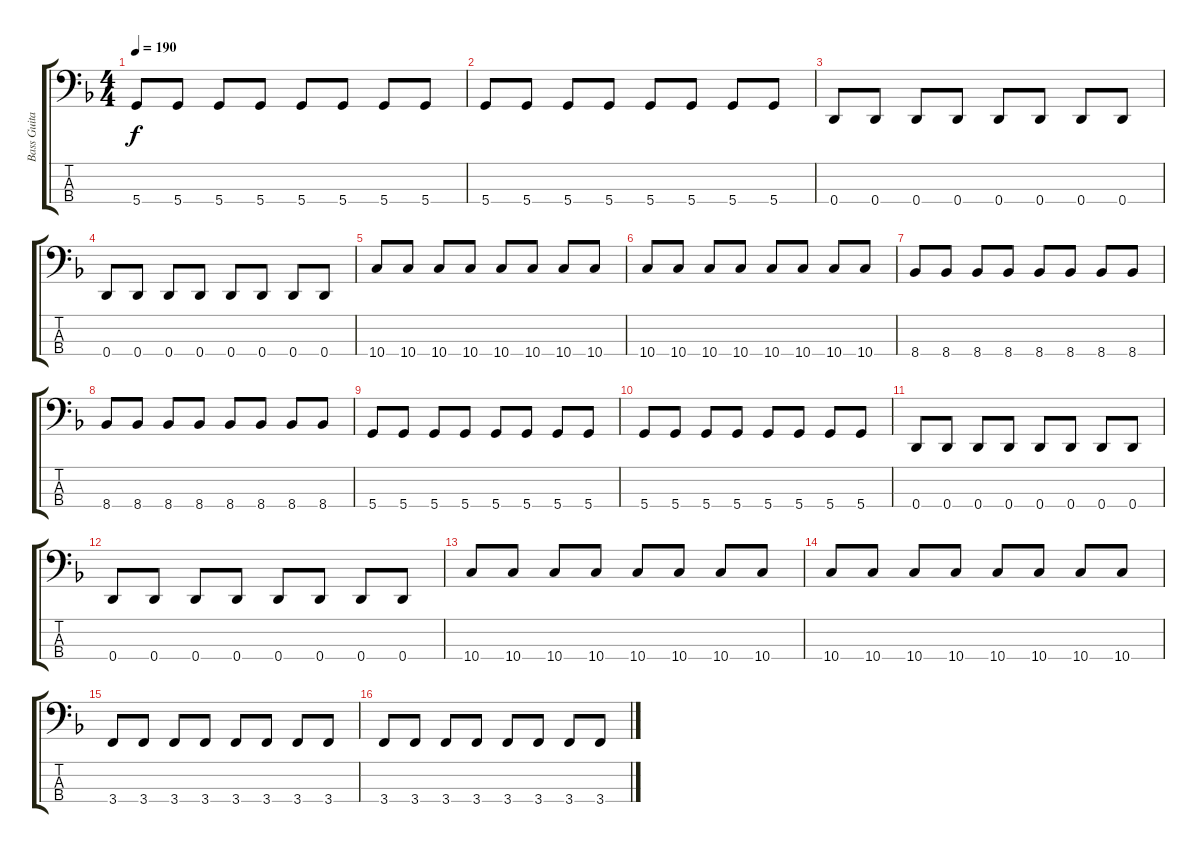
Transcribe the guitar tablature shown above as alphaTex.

\track ("Bass Guitar (Andy)" "Bass Guita") {instrument electricbasspick}
\staff {score tabs}
\tuning (G2 D2 A1 D1) {hide}
\ts (4 4)
\tempo 190
\clef f4
\ks dminor
5.4.8{dy f} 5.4.8 5.4.8 5.4.8 5.4.8 5.4.8 5.4.8 5.4.8 |
5.4.8 5.4.8 5.4.8 5.4.8 5.4.8 5.4.8 5.4.8 5.4.8 |
0.4.8 0.4.8 0.4.8 0.4.8 0.4.8 0.4.8 0.4.8 0.4.8 |
0.4.8 0.4.8 0.4.8 0.4.8 0.4.8 0.4.8 0.4.8 0.4.8 |
10.4.8 10.4.8 10.4.8 10.4.8 10.4.8 10.4.8 10.4.8 10.4.8 |
10.4.8 10.4.8 10.4.8 10.4.8 10.4.8 10.4.8 10.4.8 10.4.8 |
8.4.8 8.4.8 8.4.8 8.4.8 8.4.8 8.4.8 8.4.8 8.4.8 |
8.4.8 8.4.8 8.4.8 8.4.8 8.4.8 8.4.8 8.4.8 8.4.8 |
5.4.8 5.4.8 5.4.8 5.4.8 5.4.8 5.4.8 5.4.8 5.4.8 |
5.4.8 5.4.8 5.4.8 5.4.8 5.4.8 5.4.8 5.4.8 5.4.8 |
0.4.8 0.4.8 0.4.8 0.4.8 0.4.8 0.4.8 0.4.8 0.4.8 |
0.4.8 0.4.8 0.4.8 0.4.8 0.4.8 0.4.8 0.4.8 0.4.8 |
10.4.8 10.4.8 10.4.8 10.4.8 10.4.8 10.4.8 10.4.8 10.4.8 |
10.4.8 10.4.8 10.4.8 10.4.8 10.4.8 10.4.8 10.4.8 10.4.8 |
3.4.8 3.4.8 3.4.8 3.4.8 3.4.8 3.4.8 3.4.8 3.4.8 |
3.4.8 3.4.8 3.4.8 3.4.8 3.4.8 3.4.8 3.4.8 3.4.8
